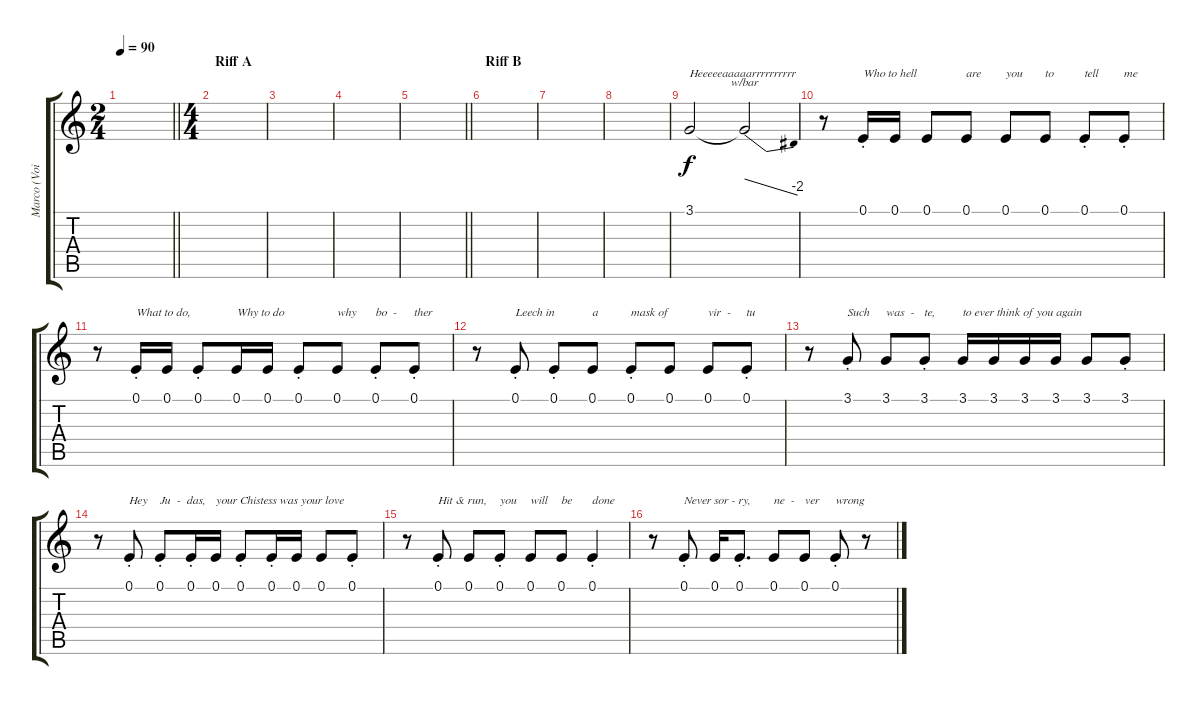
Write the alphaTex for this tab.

\track ("Marco (Voice)" "Marco (Voi") {instrument lead2sawtooth}
\staff {score tabs}
\tuning (E4 B3 G3 D3 A2 E2) {hide}
\ts (2 4)
\tempo 90
\clef g2
\barLineRight lightlight
\ks c
|
\ts (4 4)
\section ("" "Riff A")
|
|
|
\barLineRight lightlight
|
\section ("" "Riff B")
|
|
|
3.1.2{txt "Heeeeeaaaaarrrrrrrrrr"} 3.1{t}.2{tbe (dive default 0 0 60 -8)} |
r.8 0.1{st}.16{txt "Who to hell "} 0.1.16 0.1.8 0.1.8{txt "are"} 0.1.8{txt "you"} 0.1.8{txt "to"} 0.1{st}.8{txt "tell"} 0.1{st}.8{txt "me"} |
r.8 0.1{st}.16{txt "What to do,"} 0.1.16 0.1{st}.8 0.1.16{txt "Why to do"} 0.1.16 0.1{st}.8 0.1.8{txt "why"} 0.1{st}.8{txt "bo  -"} 0.1{st}.8{txt "ther"} |
r.8 0.1{st}.8{txt "Leech in"} 0.1{st}.8 0.1.8{txt "a"} 0.1{st}.8{txt "mask of"} 0.1.8 0.1.8{txt "vir  -"} 0.1{st}.8{txt "tu"} |
r.8 3.1{st}.8{txt "Such"} 3.1.8{txt "was  -"} 3.1{st}.8{txt "te,"} 3.1.16{txt "to ever think of you again"} 3.1.16 3.1.16 3.1.16 3.1.8 3.1{st}.8 |
r.8 0.1{st}.8{txt "Hey"} 0.1{st}.8{txt "Ju  -  das,"} 0.1{st}.16 0.1.16{txt "your Chistess was your love"} 0.1{st}.8 0.1{st}.16 0.1.16 0.1.8 0.1{st}.8 |
r.8 0.1{st}.8{txt "Hit & run,"} 0.1.8 0.1{st}.8{txt "you"} 0.1.8{txt "will"} 0.1.8{txt "be"} 0.1{st}.4{txt "done"} |
r.8 0.1{st}.8{txt "Never sor - ry,"} 0.1.16 0.1{st}.8{d} 0.1.8{txt "ne  - "} 0.1.8{txt "ver"} 0.1{st}.8{txt "wrong"} r.8
